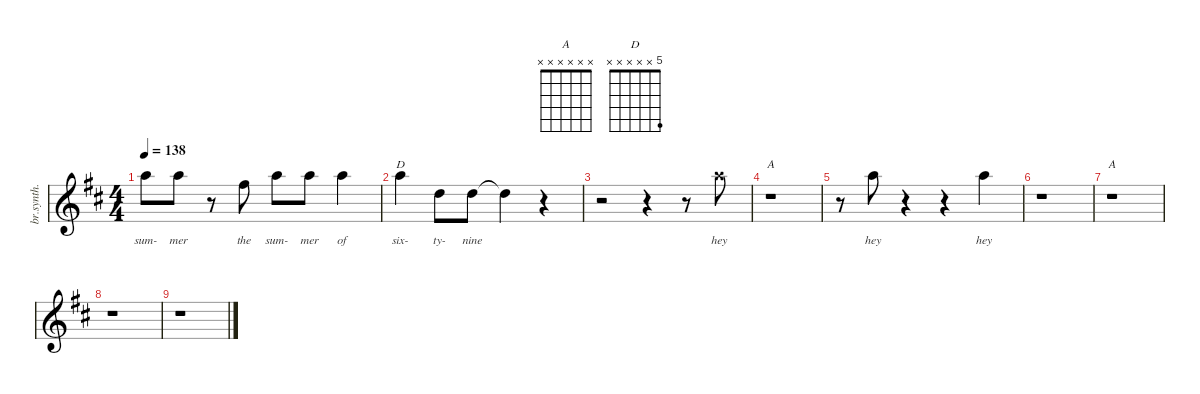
\hideDynamics
\bracketExtendMode groupsimilarinstruments
\otherSystemsTrackNameOrientation horizontal
\track ("Vocal" "br.synth.") {instrument synthbrass1}
\staff {score}
\tuning (E4 B3 G3 D3 A2 E2)
\displaytranspose 12
\chord ("A" x x x x x x)
\chord ("D" 5 x x x x x) {showfingering false}
\ts (4 4)
\tempo 138
\clef g2
\ks d
5.1{acc forcenatural}.8{lyrics (0 "sum-") lyrics (1 "") lyrics (2 "") lyrics (3 "") lyrics (4 "") dy fff beam Down} 5.1{acc forcenatural}.8{lyrics (0 "mer") lyrics (1 "") lyrics (2 "") lyrics (3 "") lyrics (4 "") beam Down} r.8{beam Down} 2.1{acc #}.8{lyrics (0 "the") lyrics (1 "") lyrics (2 "") lyrics (3 "") lyrics (4 "") dy ff beam Down} 5.1{acc forcenatural}.8{lyrics (0 "sum-") lyrics (1 "") lyrics (2 "") lyrics (3 "") lyrics (4 "") dy f beam Down} 5.1{acc forcenatural}.8{lyrics (0 "mer") lyrics (1 "") lyrics (2 "") lyrics (3 "") lyrics (4 "") dy ff beam Down} 5.1{acc forcenatural}.4{lyrics (0 "of") lyrics (1 "") lyrics (2 "") lyrics (3 "") lyrics (4 "") beam Down} |
5.1{acc forcenatural}.4{ch "D" lyrics (0 "six-") lyrics (1 "") lyrics (2 "") lyrics (3 "") lyrics (4 "") dy f beam Down} 3.2{acc forcenatural}.8{lyrics (0 "ty-") lyrics (1 "") lyrics (2 "") lyrics (3 "") lyrics (4 "") dy ff beam Down} 3.2{acc forcenatural}.8{lyrics (0 "nine") lyrics (1 "") lyrics (2 "") lyrics (3 "") lyrics (4 "") beam Down} 3.2{t acc forcenatural}.4{dy fff beam Down} r.4{beam Down} |
r.2{beam Down} r.4{beam Down} r.8{beam Down} 5.1{x acc forcenatural}.8{lyrics (0 "hey") lyrics (1 "") lyrics (2 "") lyrics (3 "") lyrics (4 "") dy mf beam Down} |
r.1{ch "A" beam Down} |
r.8{beam Down} 5.1{acc forcenatural}.8{lyrics (0 "hey") lyrics (1 "") lyrics (2 "") lyrics (3 "") lyrics (4 "") beam Down} r.4{beam Down} r.4{beam Down} 5.1{acc forcenatural}.4{lyrics (0 "hey") lyrics (1 "") lyrics (2 "") lyrics (3 "") lyrics (4 "") beam Down} |
r.1{beam Down} |
r.1{ch "A" beam Down} |
r.1{beam Down} |
r.1{beam Down}
